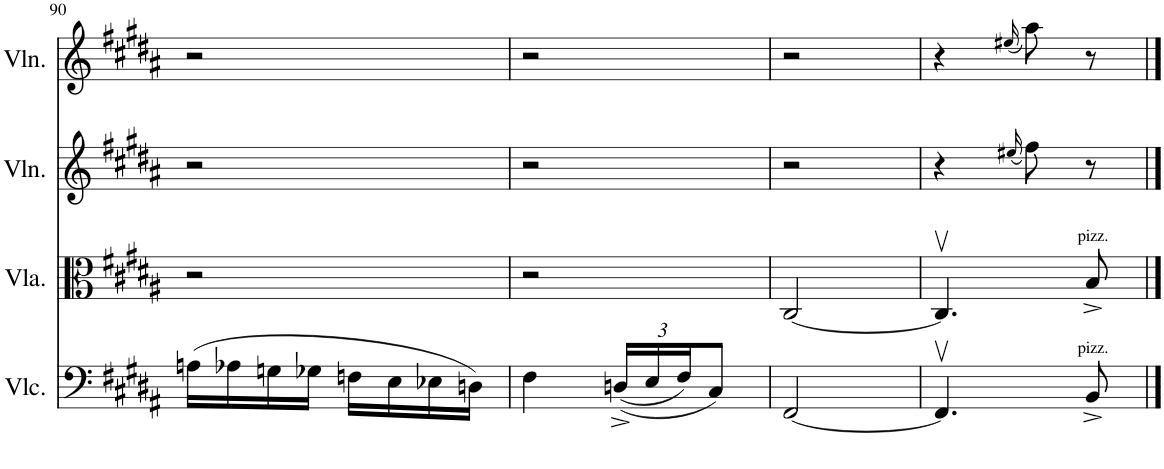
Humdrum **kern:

**kern	**kern	**kern	**kern
*part4	*part3	*part2	*part1
*staff4	*staff3	*staff2	*staff1
*I"Violoncello	*I"Viola	*I"Violin	*I"Violin
*I'Vlc.	*I'Vla.	*I'Vln.	*I'Vln.
!!LO:PB:g=z
*clefF4	*clefC3	*clefG2	*clefG2
*k[f#c#g#d#a#]	*k[f#c#g#d#a#]	*k[f#c#g#d#a#]	*k[f#c#g#d#a#]
*M2/4	*M2/4	*M2/4	*M2/4
=90	=90	=90	=90
(16An\LL	2r	2r	2r
16A-X\	.	.	.
16Gn\	.	.	.
16G-X\JJ	.	.	.
16Fn\LL	.	.	.
16E\	.	.	.
16E-X\	.	.	.
16Dn\JJ)	.	.	.
=91	=91	=91	=91
4F#\	2r	2r	2r
*Xbrackettup	*	*	*
((24Dn^/LL	.	.	.
24E/	.	.	.
24F#/J)	.	.	.
8C#/J)	.	.	.
=92	=92	=92	=92
[2FF#/	[2C#/	2r	2r
=93	=93	=93	=93
4.FF#v/]	4.C#v/]	4r	4r
.	.	(16qee#X/	(16qee#X/
.	.	8ff#\)	8aa#\)
8BB^/	8B^/	8r	8r
==	==	==	==
*-	*-	*-	*-
